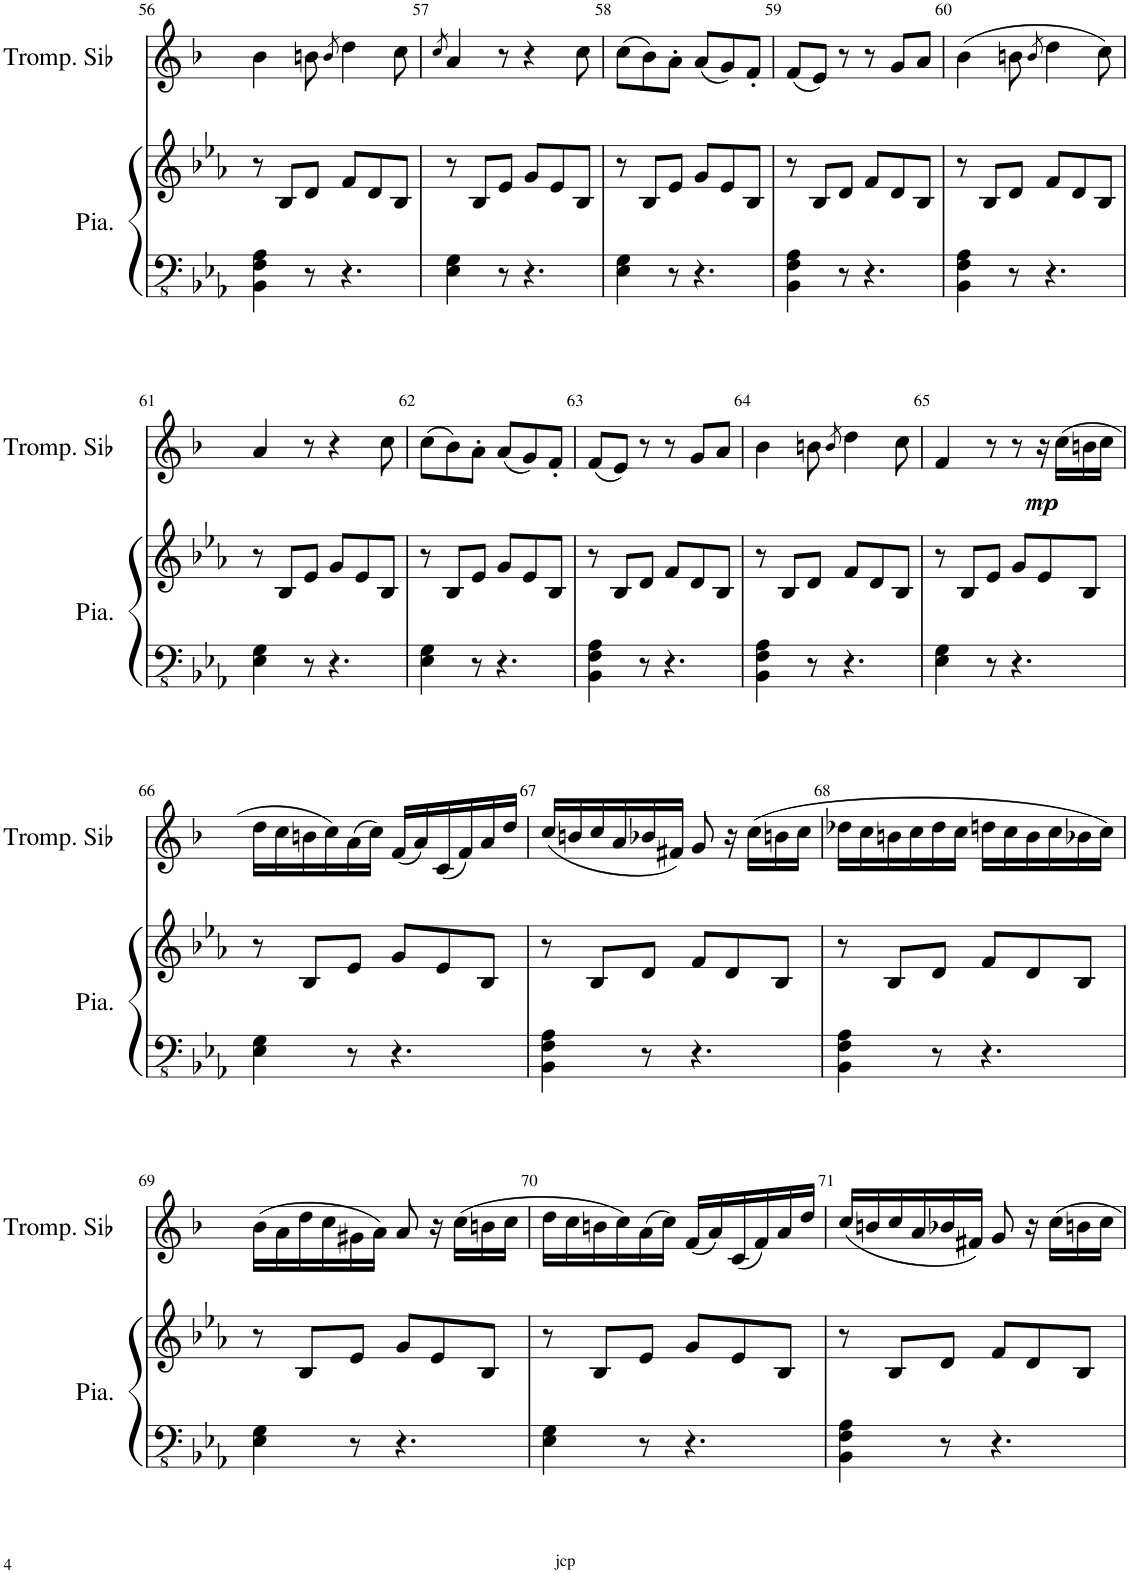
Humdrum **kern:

**kern	**kern	**kern	**dynam
*part2	*part2	*part1	*part1
*staff3	*staff2	*staff1	*staff1
*I"Piano	*	*I"Trompette en Sib	*
*I'Pia.	*	*I'Tromp. Sib	*
!!LO:PB:g=z
*clefFv4	*clefG2	*clefG2	*
*	*	*Trd1c2	*
*k[b-e-a-]	*k[b-e-a-]	*k[b-]	*
*M6/8	*M6/8	*M6/8	*
=56	=56	=56	=56
4BBB-\ 4FF\ 4AA-\	8r	4b-\	.
.	8B-/L	.	.
8r	8d/J	8bn\	.
.	.	8qb/	.
4.r	8f/L	4dd\	.
.	8d/	.	.
.	8B-/J	8cc\	.
=57	=57	=57	=57
.	.	8qcc/	.
4EE-\ 4GG\	8r	4a/	.
.	8B-/L	.	.
8r	8e-/J	8r	.
4.r	8g/L	4r	.
.	8e-/	.	.
.	8B-/J	8cc\	.
=58	=58	=58	=58
4EE-\ 4GG\	8r	(8cc\L	.
.	8B-/L	8b-\)	.
8r	8e-/J	8a'\J	.
4.r	8g/L	(8a/L	.
.	8e-/	8g/)	.
.	8B-/J	8f'/J	.
=59	=59	=59	=59
4BBB-\ 4FF\ 4AA-\	8r	(8f/L	.
.	8B-/L	8e/J)	.
8r	8d/J	8r	.
4.r	8f/L	8r	.
.	8d/	8g/L	.
.	8B-/J	8a/J	.
=60	=60	=60	=60
4BBB-\ 4FF\ 4AA-\	8r	(4b-\	.
.	8B-/L	.	.
8r	8d/J	8bn\	.
.	.	8qb/	.
4.r	8f/L	4dd\	.
.	8d/	.	.
.	8B-/J	8cc\)	.
!!LO:LB:g=z
=61	=61	=61	=61
4EE-\ 4GG\	8r	4a/	.
.	8B-/L	.	.
8r	8e-/J	8r	.
4.r	8g/L	4r	.
.	8e-/	.	.
.	8B-/J	8cc\	.
=62	=62	=62	=62
4EE-\ 4GG\	8r	(8cc\L	.
.	8B-/L	8b-\)	.
8r	8e-/J	8a'\J	.
4.r	8g/L	(8a/L	.
.	8e-/	8g/)	.
.	8B-/J	8f'/J	.
=63	=63	=63	=63
4BBB-\ 4FF\ 4AA-\	8r	(8f/L	.
.	8B-/L	8e/J)	.
8r	8d/J	8r	.
4.r	8f/L	8r	.
.	8d/	8g/L	.
.	8B-/J	8a/J	.
=64	=64	=64	=64
4BBB-\ 4FF\ 4AA-\	8r	4b-\	.
.	8B-/L	.	.
8r	8d/J	8bn\	.
.	.	8qb/	.
4.r	8f/L	4dd\	.
.	8d/	.	.
.	8B-/J	8cc\	.
=65	=65	=65	=65
4EE-\ 4GG\	8r	4f/	.
.	8B-/L	.	.
8r	8e-/J	8r	.
4.r	8g/L	8r	.
!	!	!	!LO:DY:b
.	8e-/	16r	mp
.	.	(16cc\LL	.
.	8B-/J	16bn\	.
.	.	16cc\JJ	.
!!LO:LB:g=z
=66	=66	=66	=66
4EE-\ 4GG\	8r	16dd\LL	.
.	.	16cc\	.
.	8B-/L	16bn\	.
.	.	16cc\)	.
8r	8e-/J	(16a\	.
.	.	16cc\JJ)	.
4.r	8g/L	(16f/LL	.
.	.	16a/)	.
.	8e-/	(16c/	.
.	.	16f/)	.
.	8B-/J	16a/	.
.	.	16dd/JJ	.
=67	=67	=67	=67
4BBB-\ 4FF\ 4AA-\	8r	(16cc/LL	.
.	.	16bn/	.
.	8B-/L	16cc/	.
.	.	16a/	.
8r	8d/J	16b-X/	.
.	.	16f#X/JJ)	.
4.r	8f/L	8g/	.
.	8d/	16r	.
.	.	(16cc\LL	.
.	8B-/J	16bn\	.
.	.	16cc\JJ	.
=68	=68	=68	=68
4BBB-\ 4FF\ 4AA-\	8r	16dd-X\LL	.
.	.	16cc\	.
.	8B-/L	16bn\	.
.	.	16cc\	.
8r	8d/J	16dd-\	.
.	.	16cc\JJ	.
4.r	8f/L	16ddn\LL	.
.	.	16cc\	.
.	8d/	16b\	.
.	.	16cc\	.
.	8B-/J	16b-X\	.
.	.	16cc\JJ)	.
!!LO:LB:g=z
=69	=69	=69	=69
4EE-\ 4GG\	8r	(16b-\LL	.
.	.	16a\	.
.	8B-/L	16dd\	.
.	.	16cc\	.
8r	8e-/J	16g#X\	.
.	.	16a\JJ)	.
4.r	8g/L	8a/	.
.	8e-/	16r	.
.	.	(16cc\LL	.
.	8B-/J	16bn\	.
.	.	16cc\JJ	.
=70	=70	=70	=70
4EE-\ 4GG\	8r	16dd\LL	.
.	.	16cc\	.
.	8B-/L	16bn\	.
.	.	16cc\)	.
8r	8e-/J	(16a\	.
.	.	16cc\JJ)	.
4.r	8g/L	(16f/LL	.
.	.	16a/)	.
.	8e-/	(16c/	.
.	.	16f/)	.
.	8B-/J	16a/	.
.	.	16dd/JJ	.
=71	=71	=71	=71
4BBB-\ 4FF\ 4AA-\	8r	(16cc/LL	.
.	.	16bn/	.
.	8B-/L	16cc/	.
.	.	16a/	.
8r	8d/J	16b-X/	.
.	.	16f#X/JJ)	.
4.r	8f/L	8g/	.
.	8d/	16r	.
.	.	16cc\LL	.
.	8B-/J	16bn\	.
.	.	16cc\JJ	.
=	=	=	=
*-	*-	*-	*-
